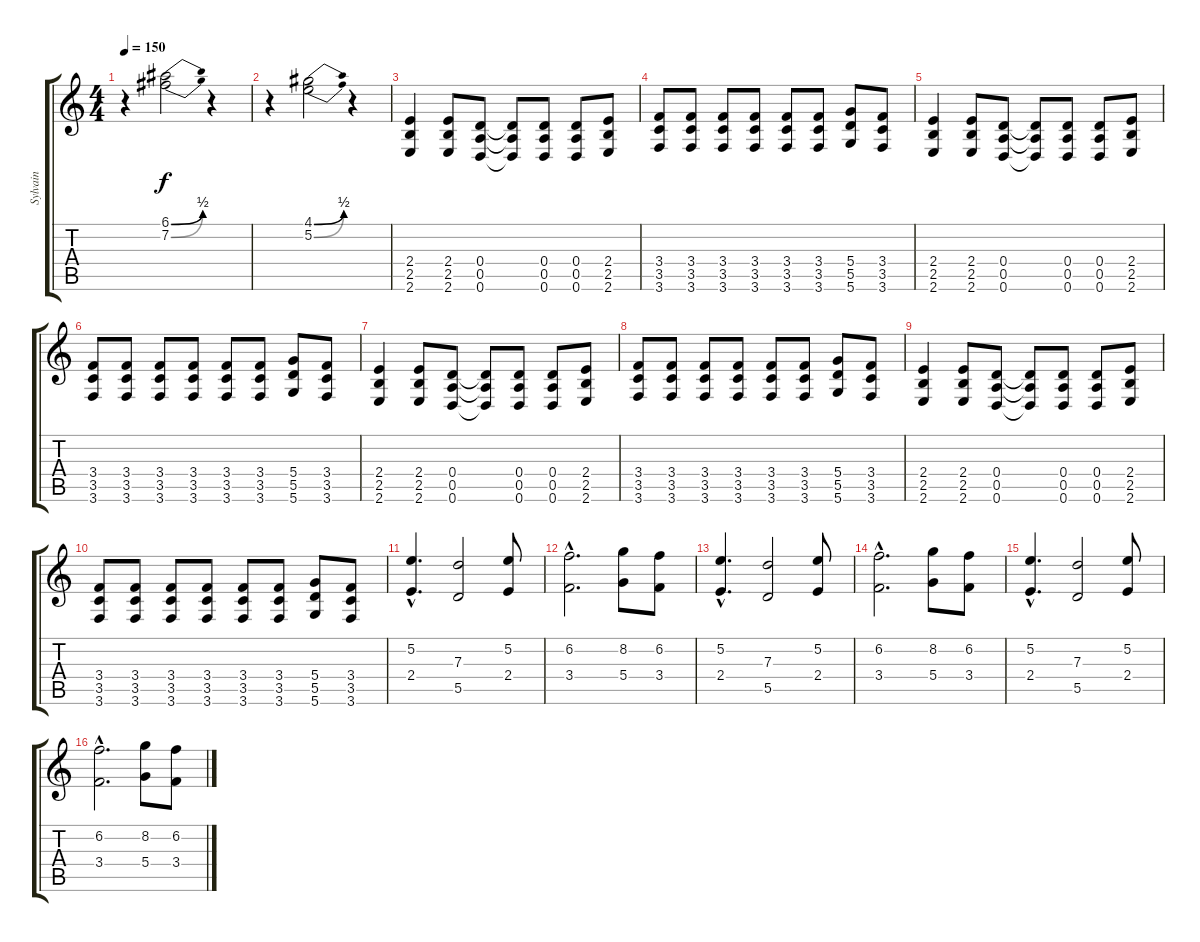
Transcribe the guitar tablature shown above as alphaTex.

\track ("Sylvain" "Sylvain") {instrument distortionguitar}
\staff {score tabs}
\tuning (E4 B3 G3 D3 A2 D2) {hide}
\ts (4 4)
\tempo 150
\clef g2
\ks c
r.4{dy f} (6.1{be (bend 0 0 60 2)} 7.2{be (bend 0 0 60 2)}).2 r.4 |
r.4 (4.1{be (bend 0 0 60 2)} 5.2{be (bend 0 0 60 2)}).2 r.4 |
(2.4 2.5 2.6).4 (2.4 2.5 2.6).8 (0.4 0.5 0.6).8 (0.4{t} 0.5{t} 0.6{t}).8 (0.4 0.5 0.6).8 (0.4 0.5 0.6).8 (2.4 2.5 2.6).8 |
(3.4 3.5 3.6).8 (3.4 3.5 3.6).8 (3.4 3.5 3.6).8 (3.4 3.5 3.6).8 (3.4 3.5 3.6).8 (3.4 3.5 3.6).8 (5.4 5.5 5.6).8 (3.4 3.5 3.6).8 |
(2.4 2.5 2.6).4 (2.4 2.5 2.6).8 (0.4 0.5 0.6).8 (0.4{t} 0.5{t} 0.6{t}).8 (0.4 0.5 0.6).8 (0.4 0.5 0.6).8 (2.4 2.5 2.6).8 |
(3.4 3.5 3.6).8 (3.4 3.5 3.6).8 (3.4 3.5 3.6).8 (3.4 3.5 3.6).8 (3.4 3.5 3.6).8 (3.4 3.5 3.6).8 (5.4 5.5 5.6).8 (3.4 3.5 3.6).8 |
(2.4 2.5 2.6).4 (2.4 2.5 2.6).8 (0.4 0.5 0.6).8 (0.4{t} 0.5{t} 0.6{t}).8 (0.4 0.5 0.6).8 (0.4 0.5 0.6).8 (2.4 2.5 2.6).8 |
(3.4 3.5 3.6).8 (3.4 3.5 3.6).8 (3.4 3.5 3.6).8 (3.4 3.5 3.6).8 (3.4 3.5 3.6).8 (3.4 3.5 3.6).8 (5.4 5.5 5.6).8 (3.4 3.5 3.6).8 |
(2.4 2.5 2.6).4 (2.4 2.5 2.6).8 (0.4 0.5 0.6).8 (0.4{t} 0.5{t} 0.6{t}).8 (0.4 0.5 0.6).8 (0.4 0.5 0.6).8 (2.4 2.5 2.6).8 |
(3.4 3.5 3.6).8 (3.4 3.5 3.6).8 (3.4 3.5 3.6).8 (3.4 3.5 3.6).8 (3.4 3.5 3.6).8 (3.4 3.5 3.6).8 (5.4 5.5 5.6).8 (3.4 3.5 3.6).8 |
(5.2{hac} 2.4{hac}).4{d} (7.3 5.5).2 (5.2 2.4).8 |
(6.2{hac} 3.4{hac}).2{d} (8.2 5.4).8 (6.2 3.4).8 |
(5.2{hac} 2.4{hac}).4{d} (7.3 5.5).2 (5.2 2.4).8 |
(6.2{hac} 3.4{hac}).2{d} (8.2 5.4).8 (6.2 3.4).8 |
(5.2{hac} 2.4{hac}).4{d} (7.3 5.5).2 (5.2 2.4).8 |
(6.2{hac} 3.4{hac}).2{d} (8.2 5.4).8 (6.2 3.4).8
